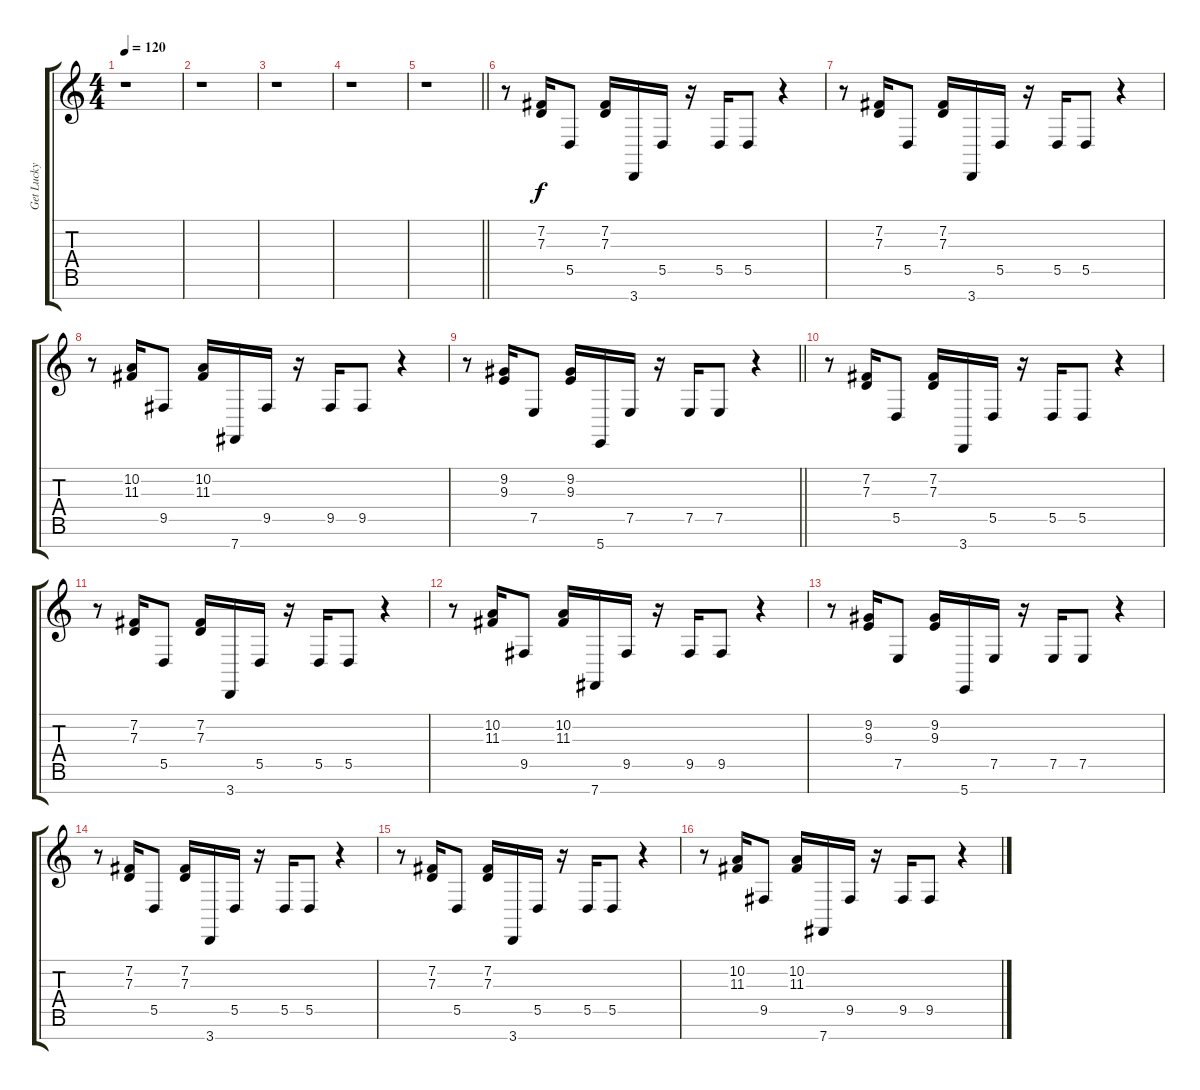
\track ("Get Lucky 1" "Get Lucky ") {instrument clavinet}
\staff {score tabs}
\tuning (E4 B3 G3 D3 A2 E2 B1) {hide}
\ts (4 4)
\tempo 120
\clef g2
\ks c
r.1{dy f} |
r.1 |
r.1 |
r.1 |
\barLineRight lightlight
r.1 |
\section ("" "")
r.8 (7.2 7.3).16 5.5.8 (7.2 7.3).16 3.7.16 5.5.16 r.16 5.5.16 5.5.8 r.4 |
r.8 (7.2 7.3).16 5.5.8 (7.2 7.3).16 3.7.16 5.5.16 r.16 5.5.16 5.5.8 r.4 |
r.8 (10.2 11.3).16 9.5.8 (10.2 11.3).16 7.7.16 9.5.16 r.16 9.5.16 9.5.8 r.4 |
\barLineRight lightlight
r.8 (9.2 9.3).16 7.5.8 (9.2 9.3).16 5.7.16 7.5.16 r.16 7.5.16 7.5.8 r.4 |
\section ("" "")
r.8 (7.2 7.3).16 5.5.8 (7.2 7.3).16 3.7.16 5.5.16 r.16 5.5.16 5.5.8 r.4 |
r.8 (7.2 7.3).16 5.5.8 (7.2 7.3).16 3.7.16 5.5.16 r.16 5.5.16 5.5.8 r.4 |
r.8 (10.2 11.3).16 9.5.8 (10.2 11.3).16 7.7.16 9.5.16 r.16 9.5.16 9.5.8 r.4 |
r.8 (9.2 9.3).16 7.5.8 (9.2 9.3).16 5.7.16 7.5.16 r.16 7.5.16 7.5.8 r.4 |
r.8 (7.2 7.3).16 5.5.8 (7.2 7.3).16 3.7.16 5.5.16 r.16 5.5.16 5.5.8 r.4 |
r.8 (7.2 7.3).16 5.5.8 (7.2 7.3).16 3.7.16 5.5.16 r.16 5.5.16 5.5.8 r.4 |
r.8 (10.2 11.3).16 9.5.8 (10.2 11.3).16 7.7.16 9.5.16 r.16 9.5.16 9.5.8 r.4
